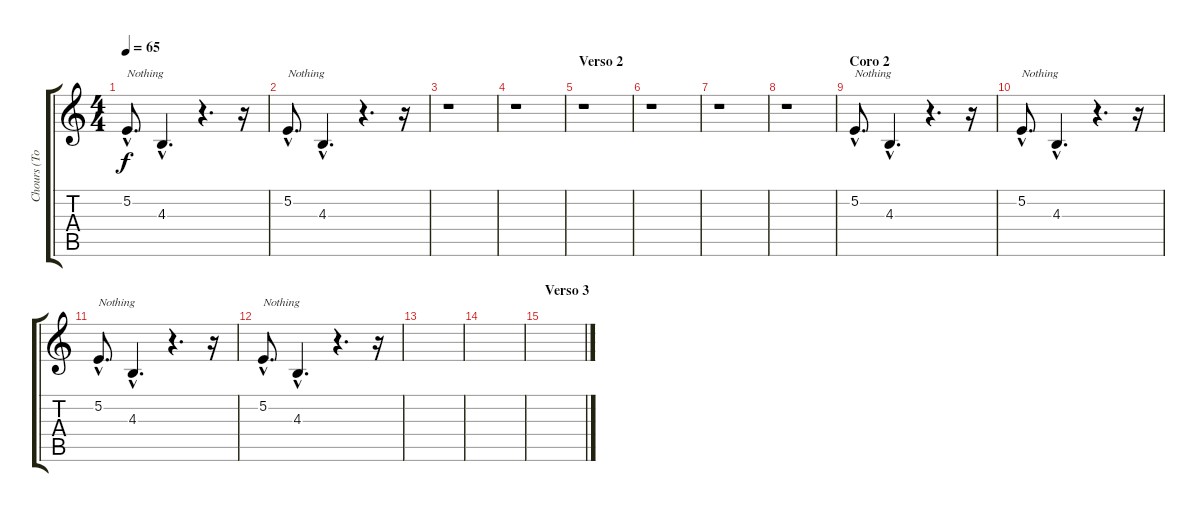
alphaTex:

\track ("" "Chours (To") {instrument voiceoohs}
\staff {score tabs}
\tuning (E4 B3 G3 D3 A2 E2) {hide}
\ts (4 4)
\tempo 65
\clef g2
\ks c
5.2{hac}.8{d txt "Nothing" dy f} 4.3{hac}.4{d} r.4{d} r.16 |
5.2{hac}.8{d txt "Nothing"} 4.3{hac}.4{d} r.4{d} r.16 |
r.1 |
r.1 |
\section ("" "Verso 2")
r.1 |
r.1 |
r.1 |
r.1 |
\section ("" "Coro 2")
5.2{hac}.8{d txt "Nothing"} 4.3{hac}.4{d} r.4{d} r.16 |
5.2{hac}.8{d txt "Nothing"} 4.3{hac}.4{d} r.4{d} r.16 |
5.2{hac}.8{d txt "Nothing"} 4.3{hac}.4{d} r.4{d} r.16 |
5.2{hac}.8{d txt "Nothing"} 4.3{hac}.4{d} r.4{d} r.16 |
|
|
\section ("" "Verso 3")
